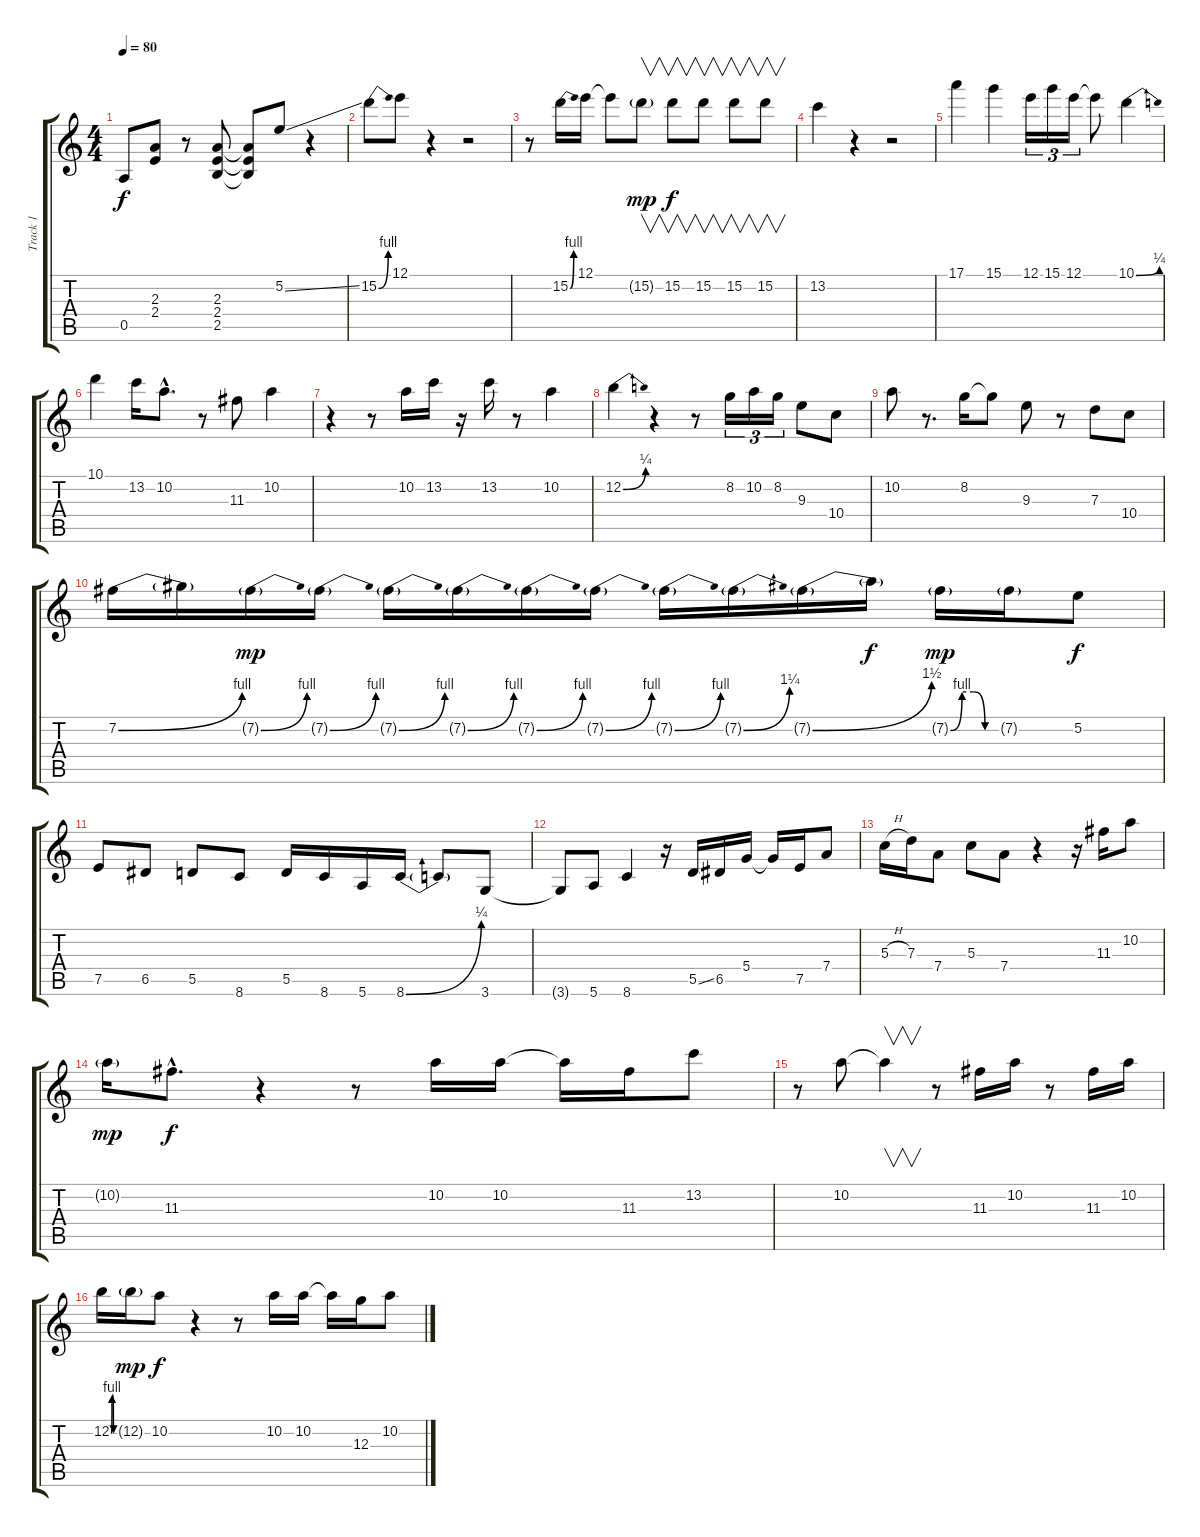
\track ("Track 1" "Track 1") {instrument electricguitarclean}
\staff {score tabs}
\tuning (E4 B3 G3 D3 A2 E2) {hide}
\ts (4 4)
\tempo 80
\clef g2
\ks c
0.5.8{dy f} (2.3 2.4).8 r.8 (2.3 2.4 2.5).8 (2.3{t} 2.4{t} 2.5{t}).8 5.2{ss}.8 r.4 |
15.2{be (bend 0 0 60 4)}.8 12.1.8 r.4 r.2 |
r.8 15.2{be (bend 0 0 60 4)}.16 12.1.16 12.1{t}.8 15.2{g}.8{v dy mp} 15.2.8{v dy f} 15.2.8{v} 15.2.8{v} 15.2.8{v} |
13.2.4 r.4 r.2 |
17.1.4 15.1.4 12.1.16{tu (3 2)} 15.1.16{tu (3 2)} 12.1.16{tu (3 2)} 12.1{t}.8 10.1{be (bend 0 0 60 1)}.4 |
10.1.4 13.2.16 10.2{hac}.8{d} r.8 11.3.8 10.2.4 |
r.4 r.8 10.2.16 13.2.16 r.16 13.2.16 r.8 10.2.4 |
12.2{be (bend 0 0 60 1)}.4 r.4 r.8 8.2.16{tu (3 2)} 10.2.16{tu (3 2)} 8.2.16{tu (3 2)} 9.3.8 10.4.8 |
10.2.8 r.8{d} 8.2.16 8.2{t}.8 9.3.8 r.8 7.3.8 10.4.8 |
7.2{be (bend 0 0 60 4)}.16 7.2{t}.16 7.2{be (bend 0 0 60 4) g}.16{dy mp} 7.2{be (bend 0 0 60 4) g}.16 7.2{be (bend 0 0 60 4) g}.16 7.2{be (bend 0 0 60 4) g}.16 7.2{be (bend 0 0 60 4) g}.16 7.2{be (bend 0 0 60 4) g}.16 7.2{be (bend 0 0 60 4) g}.16 7.2{be (bend 0 0 60 5) g}.16 7.2{be (bend 0 0 60 6) g}.16 7.2{t}.16{dy f} 7.2{be (custom 0 0 15 4 30 4 45 0 60 0) g}.16{dy mp} 7.2{g}.16 5.2.8{dy f} |
7.5.8 6.5.8 5.5.8 8.6.8 5.5.16 8.6.16 5.6.16 8.6{be (bend 0 0 60 1)}.16 8.6{t}.8 3.6.8 |
3.6{t}.8 5.6.8 8.6.4 r.16 5.5{ss}.16 6.5.16 5.4.16 5.4{t}.16 7.5.16 7.4.8 |
5.3{h}.16 7.3.16 7.4.8 5.3.8 7.4.8 r.4 r.16 11.3.16 10.2.8 |
10.2{g}.16{dy mp} 11.3{hac}.8{d dy f} r.4 r.8 10.2.16 10.2.16 10.2{t}.16 11.3.16 13.2.8 |
r.8 10.2.8 10.2{t}.4{v} r.8 11.3.16 10.2.16 r.8 11.3.16 10.2.16 |
12.2{be (custom 0 0 15 4 30 4 45 0 60 0)}.16 12.2{g}.16{dy mp} 10.2.8{dy f} r.4 r.8 10.2.16 10.2.16 10.2{t}.16 12.3.16 10.2.8
